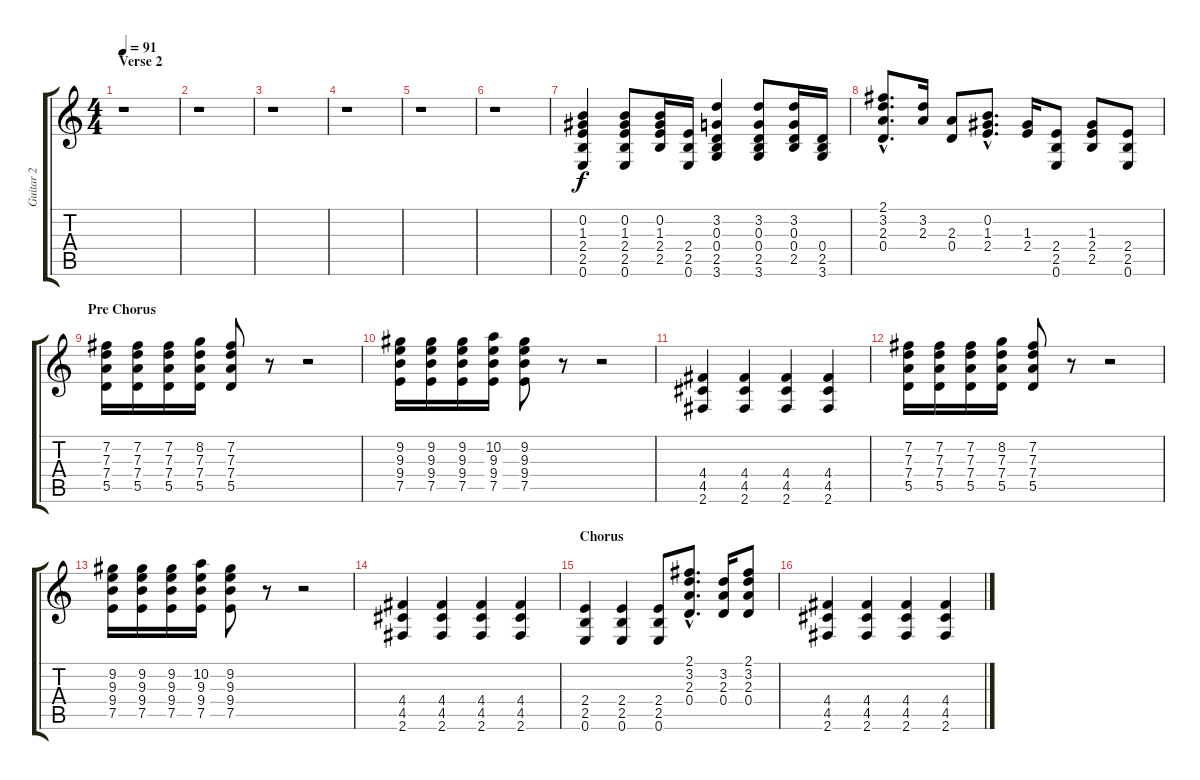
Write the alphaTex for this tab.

\track ("Guitar 2" "Guitar 2") {instrument distortionguitar}
\staff {score tabs}
\tuning (E4 B3 G3 D3 A2 E2) {hide}
\ts (4 4)
\section ("" "Verse 2")
\tempo 91
\clef g2
\ks c
r.1{dy f} |
r.1 |
r.1 |
r.1 |
r.1 |
r.1 |
(0.2 1.3 2.4 2.5 0.6).4 (0.2 1.3 2.4 2.5 0.6).8 (0.2 1.3 2.4 2.5).16 (2.4 2.5 0.6).16 (3.2 0.3 0.4 2.5 3.6).4 (3.2 0.3 0.4 2.5 3.6).8 (3.2 0.3 0.4 2.5).16 (0.4 2.5 3.6).16 |
(2.1{hac} 3.2{hac} 2.3{hac} 0.4{hac}).8{d} (3.2 2.3).16 (2.3 0.4).8 (0.2{hac} 1.3{hac} 2.4{hac}).8{d} (1.3 2.4).16 (2.4 2.5 0.6).8 (1.3 2.4 2.5).8 (2.4 2.5 0.6).8 |
\section ("" "Pre Chorus")
(7.2 7.3 7.4 5.5).16 (7.2 7.3 7.4 5.5).16 (7.2 7.3 7.4 5.5).16 (8.2 7.3 7.4 5.5).16 (7.2 7.3 7.4 5.5).8 r.8 r.2 |
(9.2 9.3 9.4 7.5).16 (9.2 9.3 9.4 7.5).16 (9.2 9.3 9.4 7.5).16 (10.2 9.3 9.4 7.5).16 (9.2 9.3 9.4 7.5).8 r.8 r.2 |
(4.4 4.5 2.6).4 (4.4 4.5 2.6).4 (4.4 4.5 2.6).4 (4.4 4.5 2.6).4 |
(7.2 7.3 7.4 5.5).16 (7.2 7.3 7.4 5.5).16 (7.2 7.3 7.4 5.5).16 (8.2 7.3 7.4 5.5).16 (7.2 7.3 7.4 5.5).8 r.8 r.2 |
(9.2 9.3 9.4 7.5).16 (9.2 9.3 9.4 7.5).16 (9.2 9.3 9.4 7.5).16 (10.2 9.3 9.4 7.5).16 (9.2 9.3 9.4 7.5).8 r.8 r.2 |
(4.4 4.5 2.6).4 (4.4 4.5 2.6).4 (4.4 4.5 2.6).4 (4.4 4.5 2.6).4 |
\section ("" "Chorus")
(2.4 2.5 0.6).4 (2.4 2.5 0.6).4 (2.4 2.5 0.6).8 (2.1{hac} 3.2{hac} 2.3{hac} 0.4{hac}).8{d} (3.2 2.3 0.4).16 (2.1 3.2 2.3 0.4).8 |
(4.4 4.5 2.6).4 (4.4 4.5 2.6).4 (4.4 4.5 2.6).4 (4.4 4.5 2.6).4
